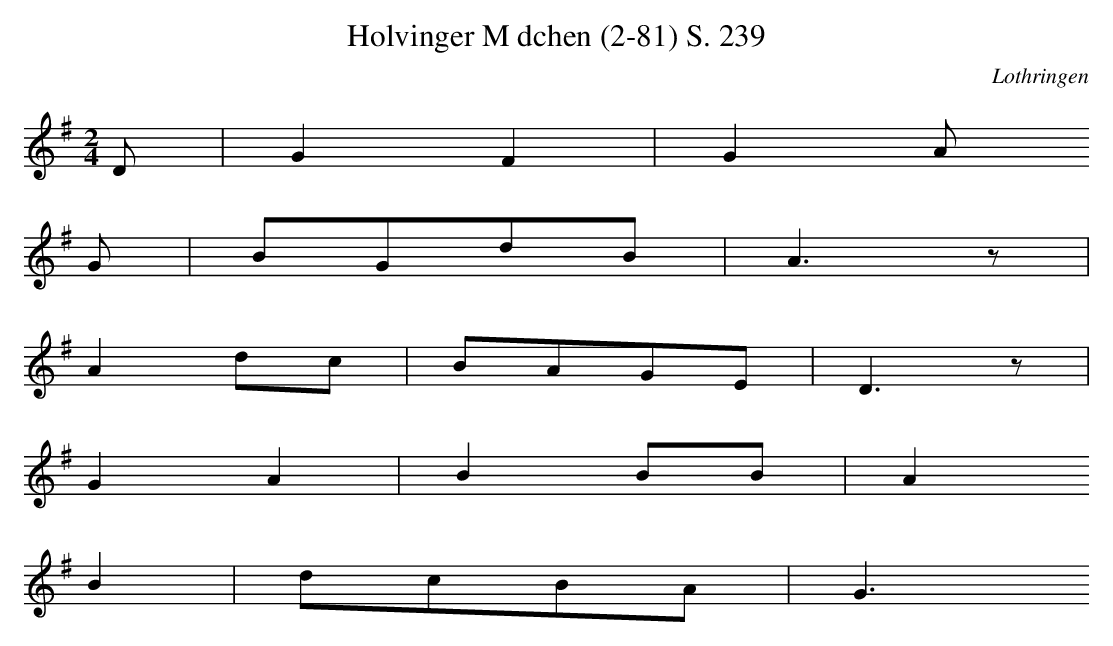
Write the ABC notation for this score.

X:1
T: Holvinger Mdchen (2-81) S. 239
O: Lothringen
M: 2/4
L: 1/8
K: G
D | G2F2 | G2A
G | BGdB | A3z |
A2dc | BAGE | D3z |
G2A2 | B2BB | A2
B2 | dcBA | G3
